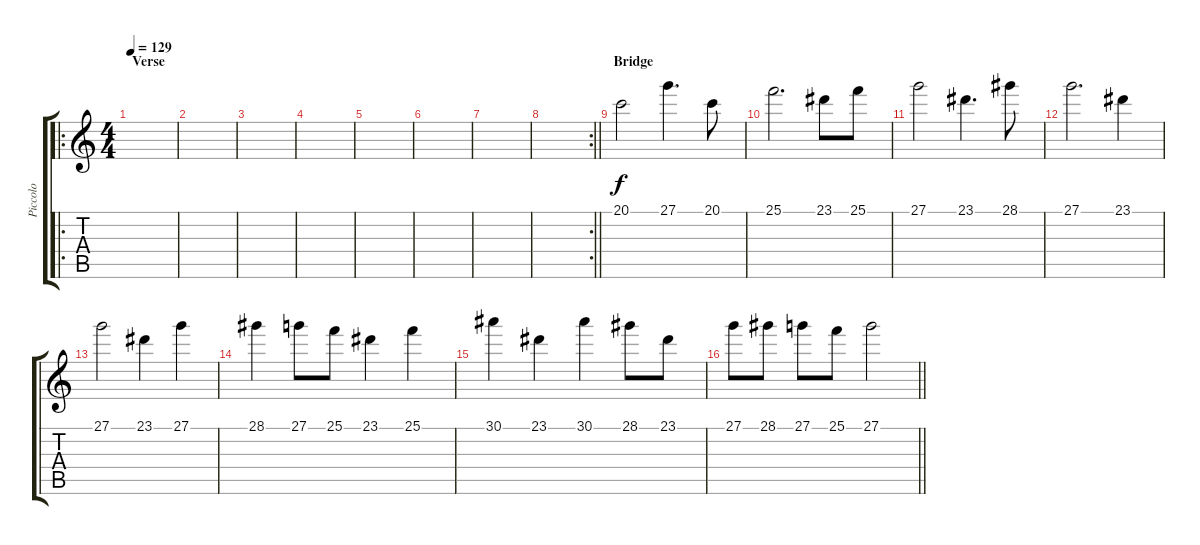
\track ("Piccolo" "Piccolo") {instrument piccolo}
\staff {score tabs}
\tuning (E4 B3 G3 D3 A2 E2) {hide}
\ro
\ts (4 4)
\section ("" "Verse")
\tempo 129
\clef g2
\ks c
|
|
|
|
|
|
|
\rc 2
\barLineRight lightlight
|
\section ("" "Bridge")
20.1.2 27.1.4{d} 20.1.8 |
25.1.2{d} 23.1.8 25.1.8 |
27.1.2 23.1.4{d} 28.1.8 |
27.1.2{d} 23.1.4 |
27.1.2 23.1.4 27.1.4 |
28.1.4 27.1.8 25.1.8 23.1.4 25.1.4 |
30.1.4 23.1.4 30.1.4 28.1.8 23.1.8 |
\barLineRight lightlight
27.1.8 28.1.8 27.1.8 25.1.8 27.1.2
